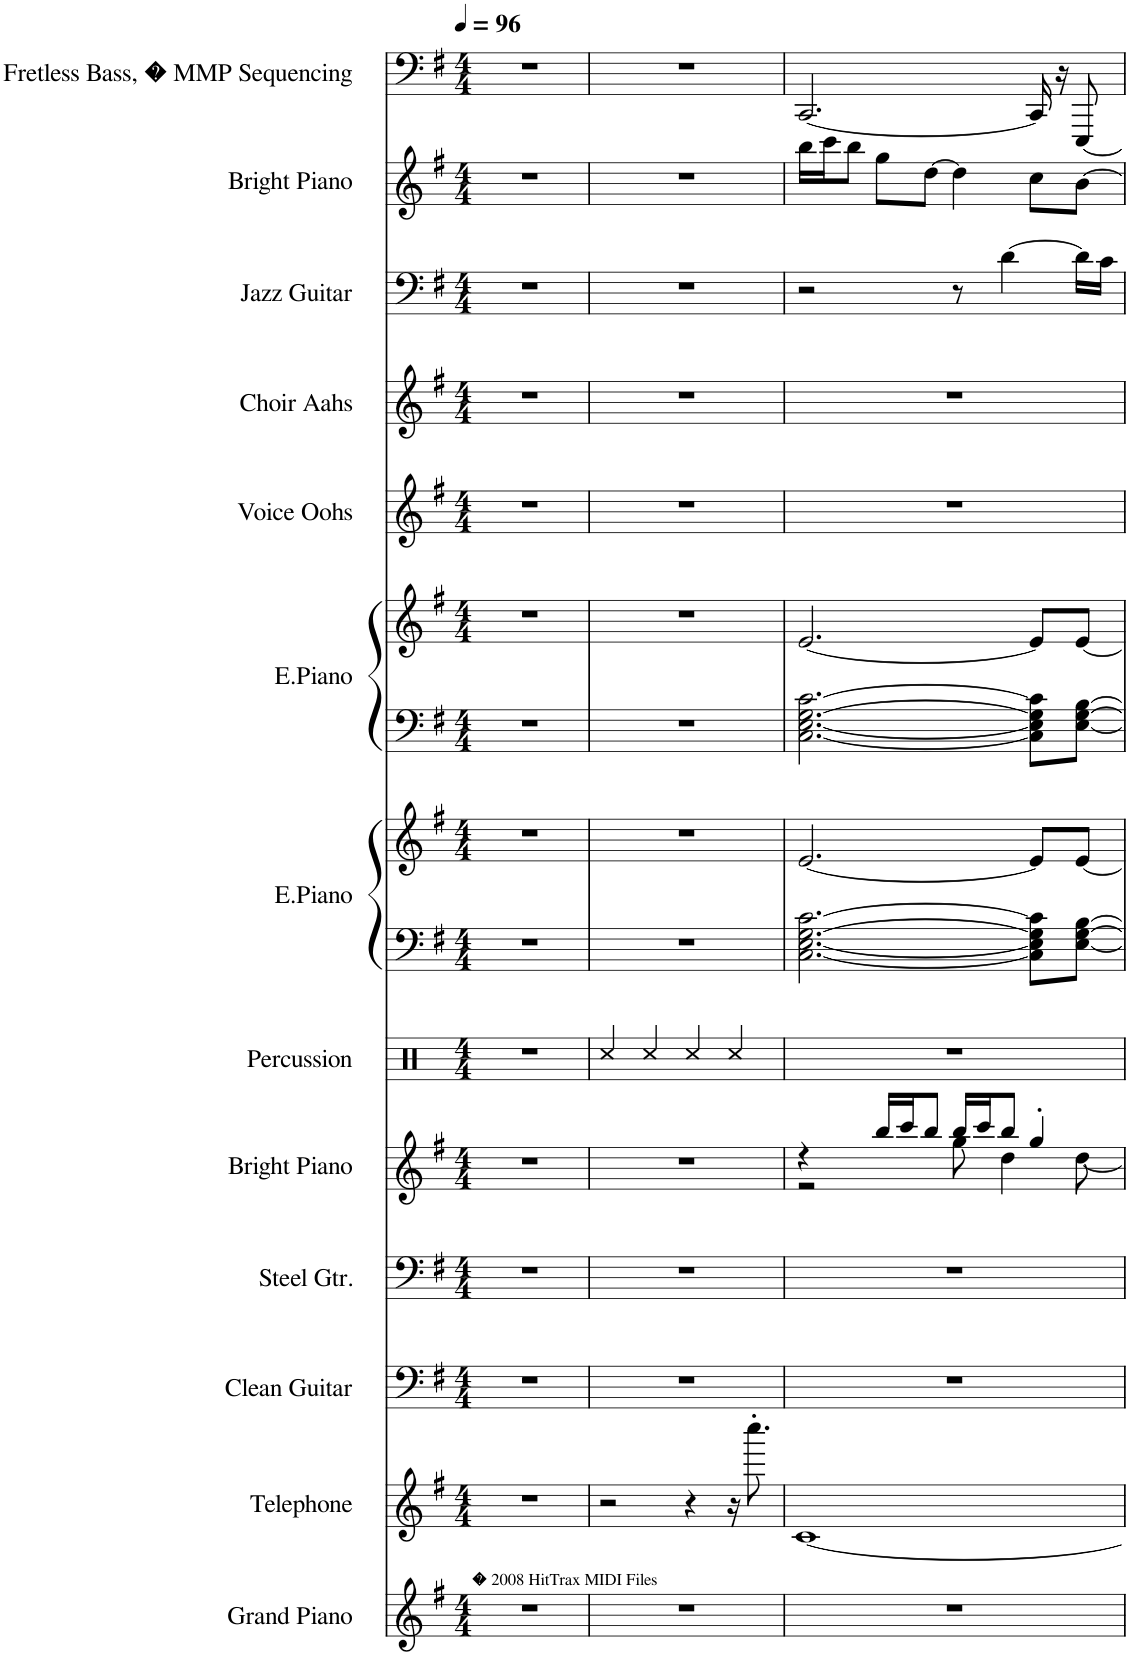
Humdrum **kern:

**kern	**kern	**kern	**kern	**kern	**kern	**kern	**kern	**kern	**kern	**kern	**kern	**kern	**kern	**kern
*part13	*part12	*part11	*part10	*part9	*part8	*part7	*part7	*part6	*part6	*part5	*part4	*part3	*part2	*part1
*staff15	*staff14	*staff13	*staff12	*staff11	*staff10	*staff9	*staff8	*staff7	*staff6	*staff5	*staff4	*staff3	*staff2	*staff1
*I"Grand Piano	*I"Telephone	*I"Clean Guitar	*I"Steel Gtr.	*I"Bright Piano	*I"Percussion	*I"E.Piano	*	*I"E.Piano	*	*I"Voice Oohs	*I"Choir Aahs	*I"Jazz Guitar	*I"Bright Piano	*I"Fretless Bass, � MMP Sequencing
*I'Pno	*	*	*	*I'Pno	*	*I'E.Pno	*	*I'E.Pno	*	*I'V	*I'Ch	*	*I'Pno	*
*clefG2	*clefG2	*clefF4	*clefF4	*clefG2	*clefX	*clefF4	*clefG2	*clefF4	*clefG2	*clefG2	*clefG2	*clefF4	*clefG2	*clefF4
*k[f#]	*k[f#]	*k[f#]	*k[f#]	*k[f#]	*k[]	*k[f#]	*k[f#]	*k[f#]	*k[f#]	*k[f#]	*k[f#]	*k[f#]	*k[f#]	*k[f#]
*M4/4	*M4/4	*M4/4	*M4/4	*M4/4	*M4/4	*M4/4	*M4/4	*M4/4	*M4/4	*M4/4	*M4/4	*M4/4	*M4/4	*M4/4
*MM96	*MM96	*MM96	*MM96	*MM96	*MM96	*MM96	*MM96	*MM96	*MM96	*MM96	*MM96	*MM96	*MM96	*MM96
=1	=1	=1	=1	=1	=1	=1	=1	=1	=1	=1	=1	=1	=1	=1
1r	1r	1r	1r	1r	1r	1r	1r	1r	1r	1r	1r	1r	1r	1r
=2	=2	=2	=2	=2	=2	=2	=2	=2	=2	=2	=2	=2	=2	=2
1r	2r	1r	1r	1r	4Rcc/	1r	1r	1r	1r	1r	1r	1r	1r	1r
.	.	.	.	.	4Rcc/	.	.	.	.	.	.	.	.	.
.	4r	.	.	.	4Rcc/	.	.	.	.	.	.	.	.	.
.	16r	.	.	.	4Rcc/	.	.	.	.	.	.	.	.	.
.	8.cccc'\	.	.	.	.	.	.	.	.	.	.	.	.	.
=3	=3	=3	=3	=3	=3	=3	=3	=3	=3	=3	=3	=3	=3	=3
*	*	*	*	*^	*	*	*	*	*	*	*	*	*	*
1r	[1c	1r	1r	4r	2r	1r	[2.C\ [2.E\ [2.G\ [2.c\	[2.e/	[2.C\ [2.E\ [2.G\ [2.c\	[2.e/	1r	1r	2r	16bb\LL	[2.CC/
.	.	.	.	.	.	.	.	.	.	.	.	.	.	16ccc\J	.
.	.	.	.	.	.	.	.	.	.	.	.	.	.	8bb\J	.
.	.	.	.	16bb/LL	.	.	.	.	.	.	.	.	.	8gg\L	.
.	.	.	.	16ccc/J	.	.	.	.	.	.	.	.	.	.	.
.	.	.	.	8bb/J	.	.	.	.	.	.	.	.	.	[8dd\J	.
.	.	.	.	16bb/LL	8gg\	.	.	.	.	.	.	.	8r	4dd\]	.
.	.	.	.	16ccc/J	.	.	.	.	.	.	.	.	.	.	.
.	.	.	.	8bb/J	4dd\	.	.	.	.	.	.	.	[4d\	.	.
.	.	.	.	4gg'/	.	.	8C\] 8E\] 8G\] 8c\]L	8e/L]	8C\] 8E\] 8G\] 8c\]L	8e/L]	.	.	.	8cc\L	16CC/]
.	.	.	.	.	.	.	.	.	.	.	.	.	.	.	16r
.	.	.	.	.	[8dd\	.	[8E\ [8G\ [8B\J	[8e/J	[8E\ [8G\ [8B\J	[8e/J	.	.	16d\LL]	[8b\J	[8EEE/
.	.	.	.	.	.	.	.	.	.	.	.	.	16c\JJ	.	.
*	*	*	*	*v	*v	*	*	*	*	*	*	*	*	*	*
=	=	=	=	=	=	=	=	=	=	=	=	=	=	=
*-	*-	*-	*-	*-	*-	*-	*-	*-	*-	*-	*-	*-	*-	*-
